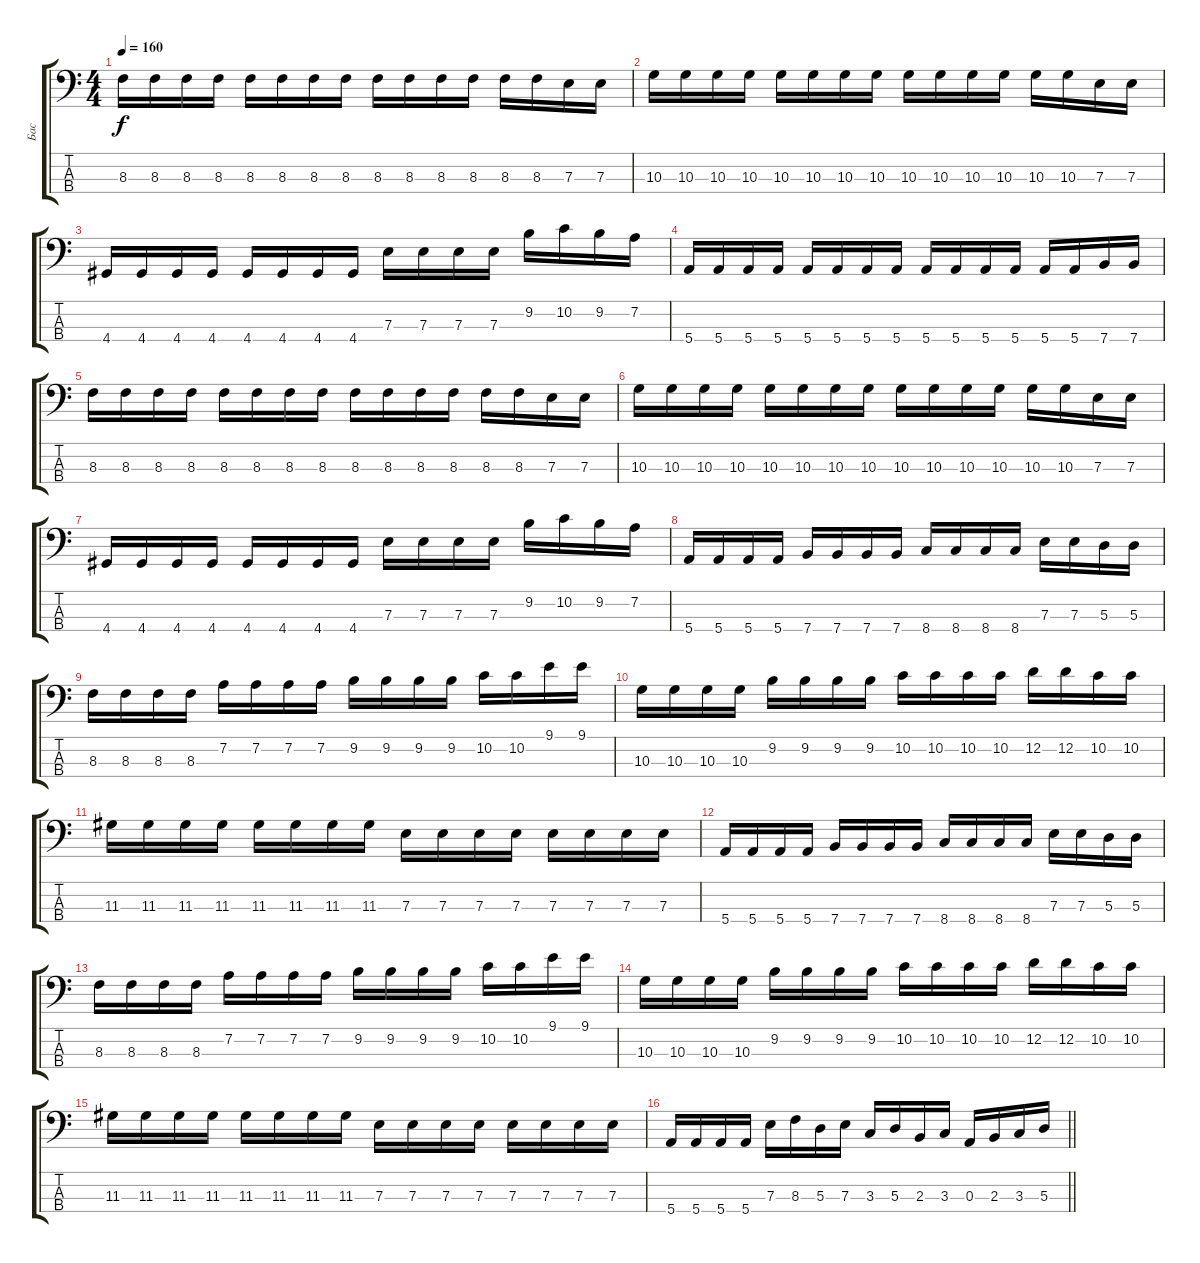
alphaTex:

\track ("Бас" "Бас") {instrument electricbassfinger}
\staff {score tabs}
\tuning (G2 D2 A1 E1) {hide}
\ts (4 4)
\tempo 160
\clef f4
\ks c
8.3.16{dy f} 8.3.16 8.3.16 8.3.16 8.3.16 8.3.16 8.3.16 8.3.16 8.3.16 8.3.16 8.3.16 8.3.16 8.3.16 8.3.16 7.3.16 7.3.16 |
10.3.16 10.3.16 10.3.16 10.3.16 10.3.16 10.3.16 10.3.16 10.3.16 10.3.16 10.3.16 10.3.16 10.3.16 10.3.16 10.3.16 7.3.16 7.3.16 |
4.4.16 4.4.16 4.4.16 4.4.16 4.4.16 4.4.16 4.4.16 4.4.16 7.3.16 7.3.16 7.3.16 7.3.16 9.2.16 10.2.16 9.2.16 7.2.16 |
5.4.16 5.4.16 5.4.16 5.4.16 5.4.16 5.4.16 5.4.16 5.4.16 5.4.16 5.4.16 5.4.16 5.4.16 5.4.16 5.4.16 7.4.16 7.4.16 |
8.3.16 8.3.16 8.3.16 8.3.16 8.3.16 8.3.16 8.3.16 8.3.16 8.3.16 8.3.16 8.3.16 8.3.16 8.3.16 8.3.16 7.3.16 7.3.16 |
10.3.16 10.3.16 10.3.16 10.3.16 10.3.16 10.3.16 10.3.16 10.3.16 10.3.16 10.3.16 10.3.16 10.3.16 10.3.16 10.3.16 7.3.16 7.3.16 |
4.4.16 4.4.16 4.4.16 4.4.16 4.4.16 4.4.16 4.4.16 4.4.16 7.3.16 7.3.16 7.3.16 7.3.16 9.2.16 10.2.16 9.2.16 7.2.16 |
5.4.16 5.4.16 5.4.16 5.4.16 7.4.16 7.4.16 7.4.16 7.4.16 8.4.16 8.4.16 8.4.16 8.4.16 7.3.16 7.3.16 5.3.16 5.3.16 |
8.3.16 8.3.16 8.3.16 8.3.16 7.2.16 7.2.16 7.2.16 7.2.16 9.2.16 9.2.16 9.2.16 9.2.16 10.2.16 10.2.16 9.1.16 9.1.16 |
10.3.16 10.3.16 10.3.16 10.3.16 9.2.16 9.2.16 9.2.16 9.2.16 10.2.16 10.2.16 10.2.16 10.2.16 12.2.16 12.2.16 10.2.16 10.2.16 |
11.3.16 11.3.16 11.3.16 11.3.16 11.3.16 11.3.16 11.3.16 11.3.16 7.3.16 7.3.16 7.3.16 7.3.16 7.3.16 7.3.16 7.3.16 7.3.16 |
5.4.16 5.4.16 5.4.16 5.4.16 7.4.16 7.4.16 7.4.16 7.4.16 8.4.16 8.4.16 8.4.16 8.4.16 7.3.16 7.3.16 5.3.16 5.3.16 |
8.3.16 8.3.16 8.3.16 8.3.16 7.2.16 7.2.16 7.2.16 7.2.16 9.2.16 9.2.16 9.2.16 9.2.16 10.2.16 10.2.16 9.1.16 9.1.16 |
10.3.16 10.3.16 10.3.16 10.3.16 9.2.16 9.2.16 9.2.16 9.2.16 10.2.16 10.2.16 10.2.16 10.2.16 12.2.16 12.2.16 10.2.16 10.2.16 |
11.3.16 11.3.16 11.3.16 11.3.16 11.3.16 11.3.16 11.3.16 11.3.16 7.3.16 7.3.16 7.3.16 7.3.16 7.3.16 7.3.16 7.3.16 7.3.16 |
\barLineRight lightlight
5.4.16 5.4.16 5.4.16 5.4.16 7.3.16 8.3.16 5.3.16 7.3.16 3.3.16 5.3.16 2.3.16 3.3.16 0.3.16 2.3.16 3.3.16 5.3.16
